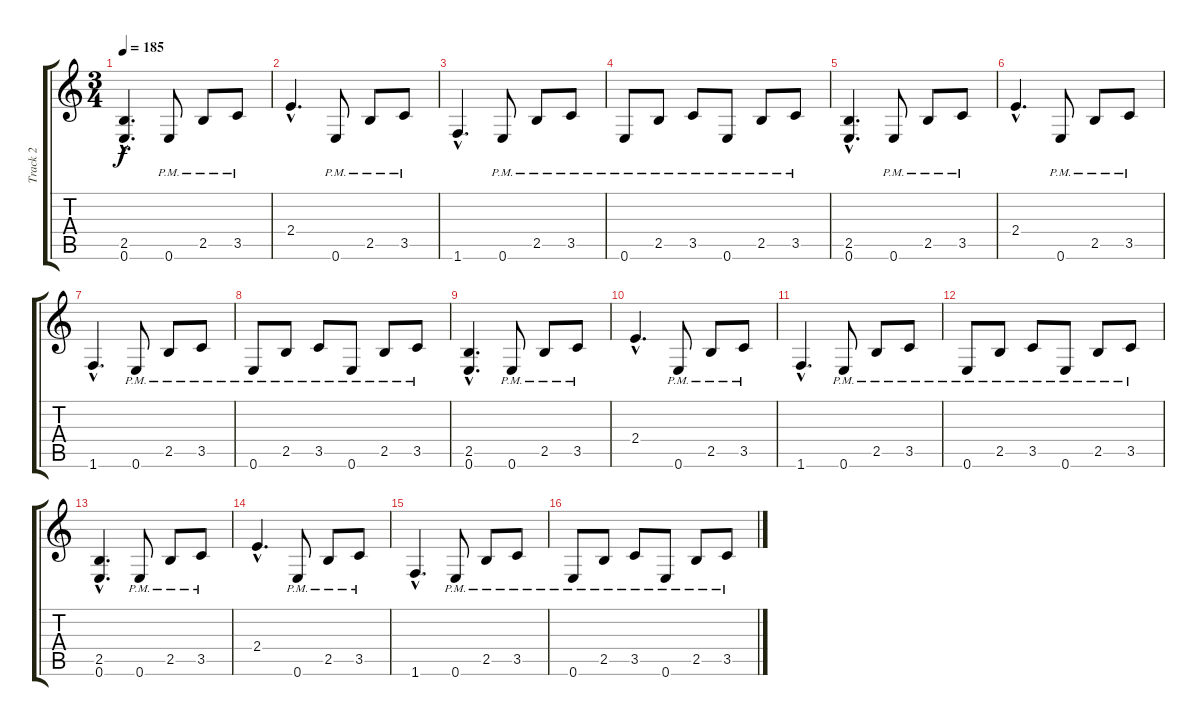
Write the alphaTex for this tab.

\track ("Track 2" "Track 2") {instrument distortionguitar}
\staff {score tabs}
\tuning (E4 B3 G3 D3 A2 E2) {hide}
\ts (3 4)
\tempo 185
\clef g2
\ks c
(2.5{hac} 0.6{hac}).4{d dy f} 0.6{pm}.8 2.5{pm}.8 3.5{pm}.8 |
2.4{hac}.4{d} 0.6{pm}.8 2.5{pm}.8 3.5{pm}.8 |
1.6{hac}.4{d} 0.6{pm}.8 2.5{pm}.8 3.5{pm}.8 |
0.6{pm}.8 2.5{pm}.8 3.5{pm}.8 0.6{pm}.8 2.5{pm}.8 3.5{pm}.8 |
(2.5{hac} 0.6{hac}).4{d} 0.6{pm}.8 2.5{pm}.8 3.5{pm}.8 |
2.4{hac}.4{d} 0.6{pm}.8 2.5{pm}.8 3.5{pm}.8 |
1.6{hac}.4{d} 0.6{pm}.8 2.5{pm}.8 3.5{pm}.8 |
0.6{pm}.8 2.5{pm}.8 3.5{pm}.8 0.6{pm}.8 2.5{pm}.8 3.5{pm}.8 |
(2.5{hac} 0.6{hac}).4{d} 0.6{pm}.8 2.5{pm}.8 3.5{pm}.8 |
2.4{hac}.4{d} 0.6{pm}.8 2.5{pm}.8 3.5{pm}.8 |
1.6{hac}.4{d} 0.6{pm}.8 2.5{pm}.8 3.5{pm}.8 |
0.6{pm}.8 2.5{pm}.8 3.5{pm}.8 0.6{pm}.8 2.5{pm}.8 3.5{pm}.8 |
(2.5{hac} 0.6{hac}).4{d} 0.6{pm}.8 2.5{pm}.8 3.5{pm}.8 |
2.4{hac}.4{d} 0.6{pm}.8 2.5{pm}.8 3.5{pm}.8 |
1.6{hac}.4{d} 0.6{pm}.8 2.5{pm}.8 3.5{pm}.8 |
0.6{pm}.8 2.5{pm}.8 3.5{pm}.8 0.6{pm}.8 2.5{pm}.8 3.5{pm}.8
